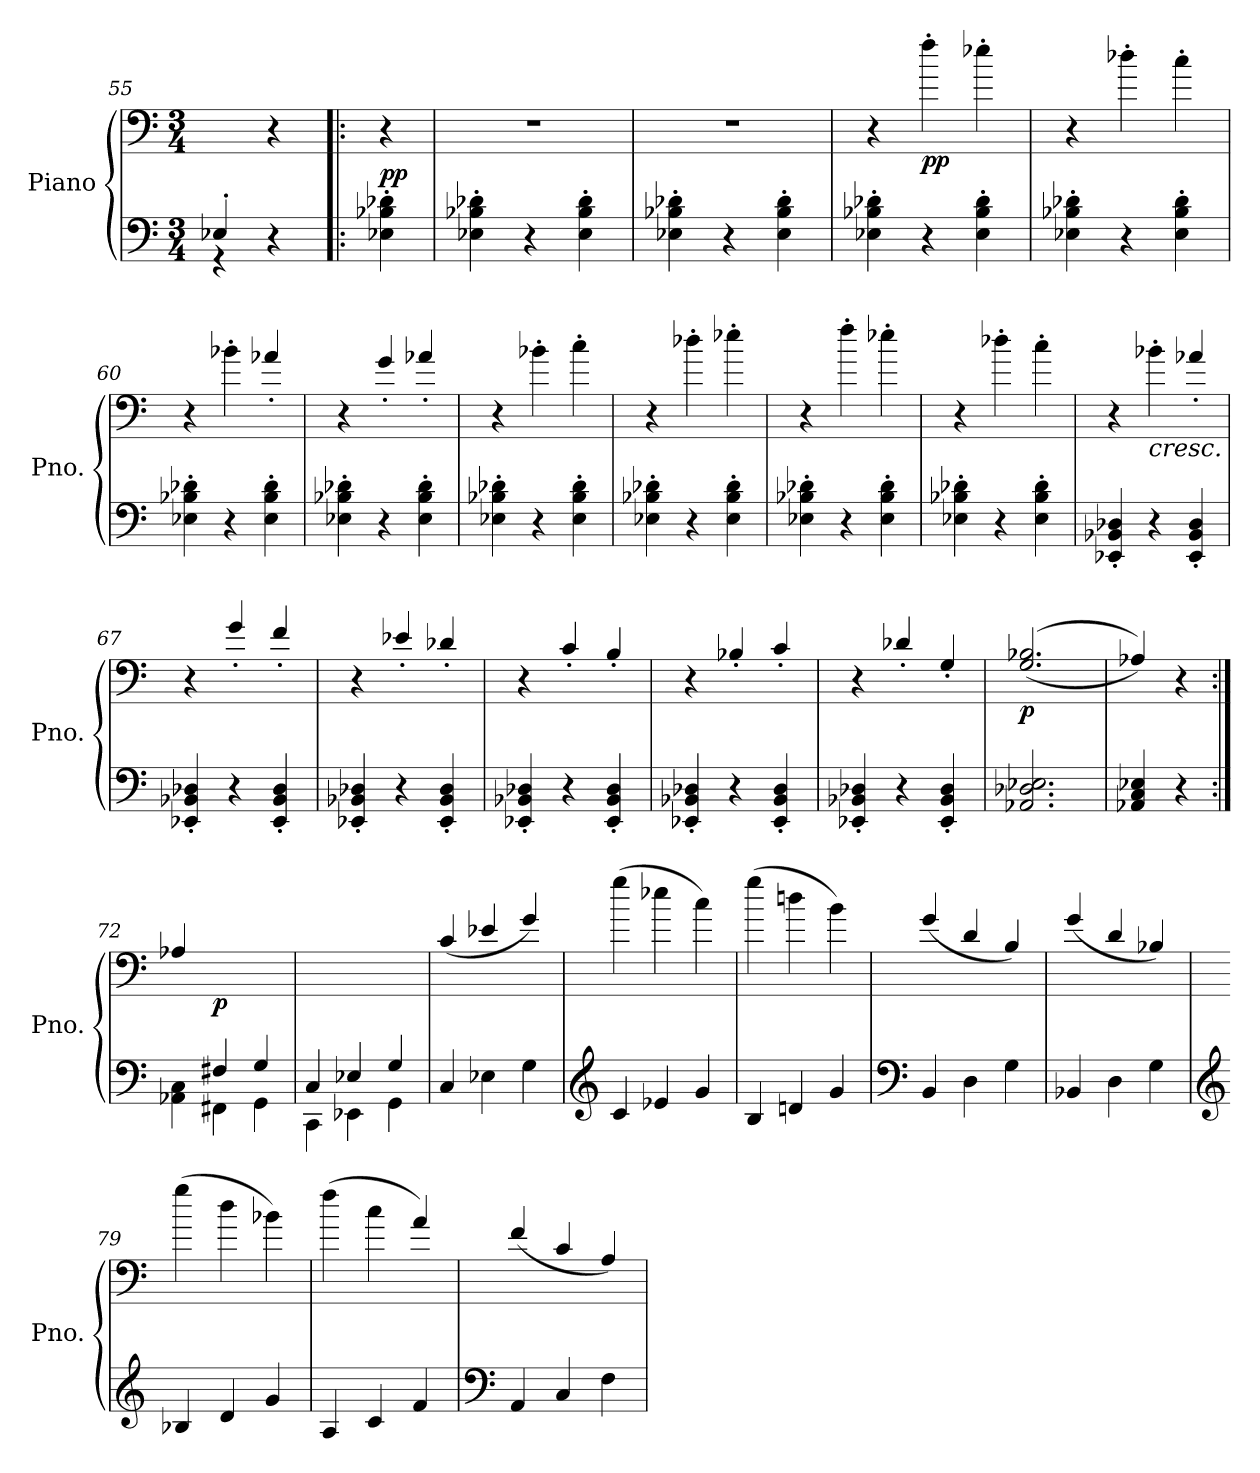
**kern	**kern	**dynam
*part1	*part1	*part1
*staff2	*staff1	*staff1/2
*I"Piano	*	*
*I'Pno.	*	*
*clefF4	*clefF4	*
*k[]	*k[]	*
*M3/4	*M3/4	*
=55	=55	=55
*^	*	*
4E-X'>/	4r	4ryy	.
4ryy	4r	4r	.
=55X1!|:	=55X1!|:	=55X1!|:	=55X1!|:
!	!	!	!LO:DY:a=2
*v	*v	*	*
4E-X\' 4B-X\' 4d-X\'	4r	pp
!!LO:PB:g=z
=56	=56	=56
4E-X\' 4B-X\' 4d-X\'	2.r	.
4r	.	.
4E-\' 4B-\' 4d-\'	.	.
=57	=57	=57
4E-X\' 4B-X\' 4d-X\'	2.r	.
4r	.	.
4E-\' 4B-\' 4d-\'	.	.
=58	=58	=58
4E-X\' 4B-X\' 4d-X\'	4r	.
!	!	!LO:DY:b
4r	4ff'\	pp
4E-\' 4B-\' 4d-\'	4ee-X'\	.
=59	=59	=59
4E-X\' 4B-X\' 4d-X\'	4r	.
4r	4dd-X'\	.
4E-\' 4B-\' 4d-\'	4cc'\	.
!!LO:PB:g=z
=60	=60	=60
4E-X\' 4B-X\' 4d-X\'	4r	.
4r	4b-X'\	.
4E-\' 4B-\' 4d-\'	4a-X'/	.
=61	=61	=61
4E-X\' 4B-X\' 4d-X\'	4r	.
4r	4g'/	.
4E-\' 4B-\' 4d-\'	4a-X'/	.
=62	=62	=62
4E-X\' 4B-X\' 4d-X\'	4r	.
4r	4b-X'\	.
4E-\' 4B-\' 4d-\'	4cc'\	.
=63	=63	=63
4E-X\' 4B-X\' 4d-X\'	4r	.
4r	4dd-X'\	.
4E-\' 4B-\' 4d-\'	4ee-X'\	.
=64	=64	=64
4E-X\' 4B-X\' 4d-X\'	4r	.
4r	4ff'\	.
4E-\' 4B-\' 4d-\'	4ee-X'\	.
=65	=65	=65
4E-X\' 4B-X\' 4d-X\'	4r	.
4r	4dd-X'\	.
4E-\' 4B-\' 4d-\'	4cc'\	.
=66	=66	=66
4EE-X/' 4BB-X/' 4D-X/'	4r	.
!	!LO:TX:b:i:t=cresc.	!
4r	4b-X'\	.
4EE-/' 4BB-/' 4D-/'	4a-X'/	.
=67	=67	=67
4EE-X/' 4BB-X/' 4D-X/'	4r	.
4r	4g'/	.
4EE-/' 4BB-/' 4D-/'	4f'/	.
=68	=68	=68
4EE-X/' 4BB-X/' 4D-X/'	4r	.
4r	4e-X'/	.
4EE-/' 4BB-/' 4D-/'	4d-X'/	.
=69	=69	=69
4EE-X/' 4BB-X/' 4D-X/'	4r	.
4r	4c'/	.
4EE-/' 4BB-/' 4D-/'	4B'/	.
=70	=70	=70
4EE-X/' 4BB-X/' 4D-X/'	4r	.
4r	4B-X'/	.
4EE-/' 4BB-/' 4D-/'	4c'/	.
!!LO:LB:g=z
=71	=71	=71
4EE-X/' 4BB-X/' 4D-X/'	4r	.
4r	4d-X'/	.
4EE-/' 4BB-/' 4D-/'	4G'/	.
=72	=72	=72
!	!	!LO:DY:b
2.AA-X/ 2.D-X/ 2.E-X/	((>2.G/ 2.B-X/	p
=73	=73	=73
4AA-X/ 4C/ 4E-X/	4A-X/))	.
4r	4r	.
!!LO:LB:g=z
=72:|!	=72:|!	=72:|!
*^	*	*
4ryy	4AA-X\ 4C\	(4A-X/	.
!	!	!	!LO:DY:b
4F#X/	4FF#X\	2ryy	p
4G/	4GG\	.	.
=73	=73	=73	=73
4C/	4CC\	2.ryy	.
4E-X/	4EE-X\	.	.
4G/)	4GG\	.	.
*v	*v	*	*
=74	=74	=74
4C/	(4c/	.
4E-X\	4e-X/	.
4G\	4g/)	.
=75	=75	=75
*clefG2	*	*
4c/	(4gg\	.
4e-X/	4ee-X\	.
4g/	4cc\)	.
=76	=76	=76
4B/	(4gg\	.
4dn/	4ddn\	.
4g/	4b\)	.
=77	=77	=77
*clefF4	*	*
4BB/	(4g/	.
4D\	4d/	.
4G\	4B/)	.
=78	=78	=78
4BB-X/	(4g/	.
4D\	4d/	.
4G\	4B-X/)	.
=79	=79	=79
*clefG2	*	*
4B-X/	(4gg\	.
4d/	4dd\	.
4g/	4b-X\)	.
=80	=80	=80
4A/	(4ff\	.
4c/	4cc\	.
4f/	4a/)	.
=81	=81	=81
*clefF4	*	*
4AA/	(4f/	.
4C/	4c/	.
4F\	4A/)	.
=	=	=
*-	*-	*-
